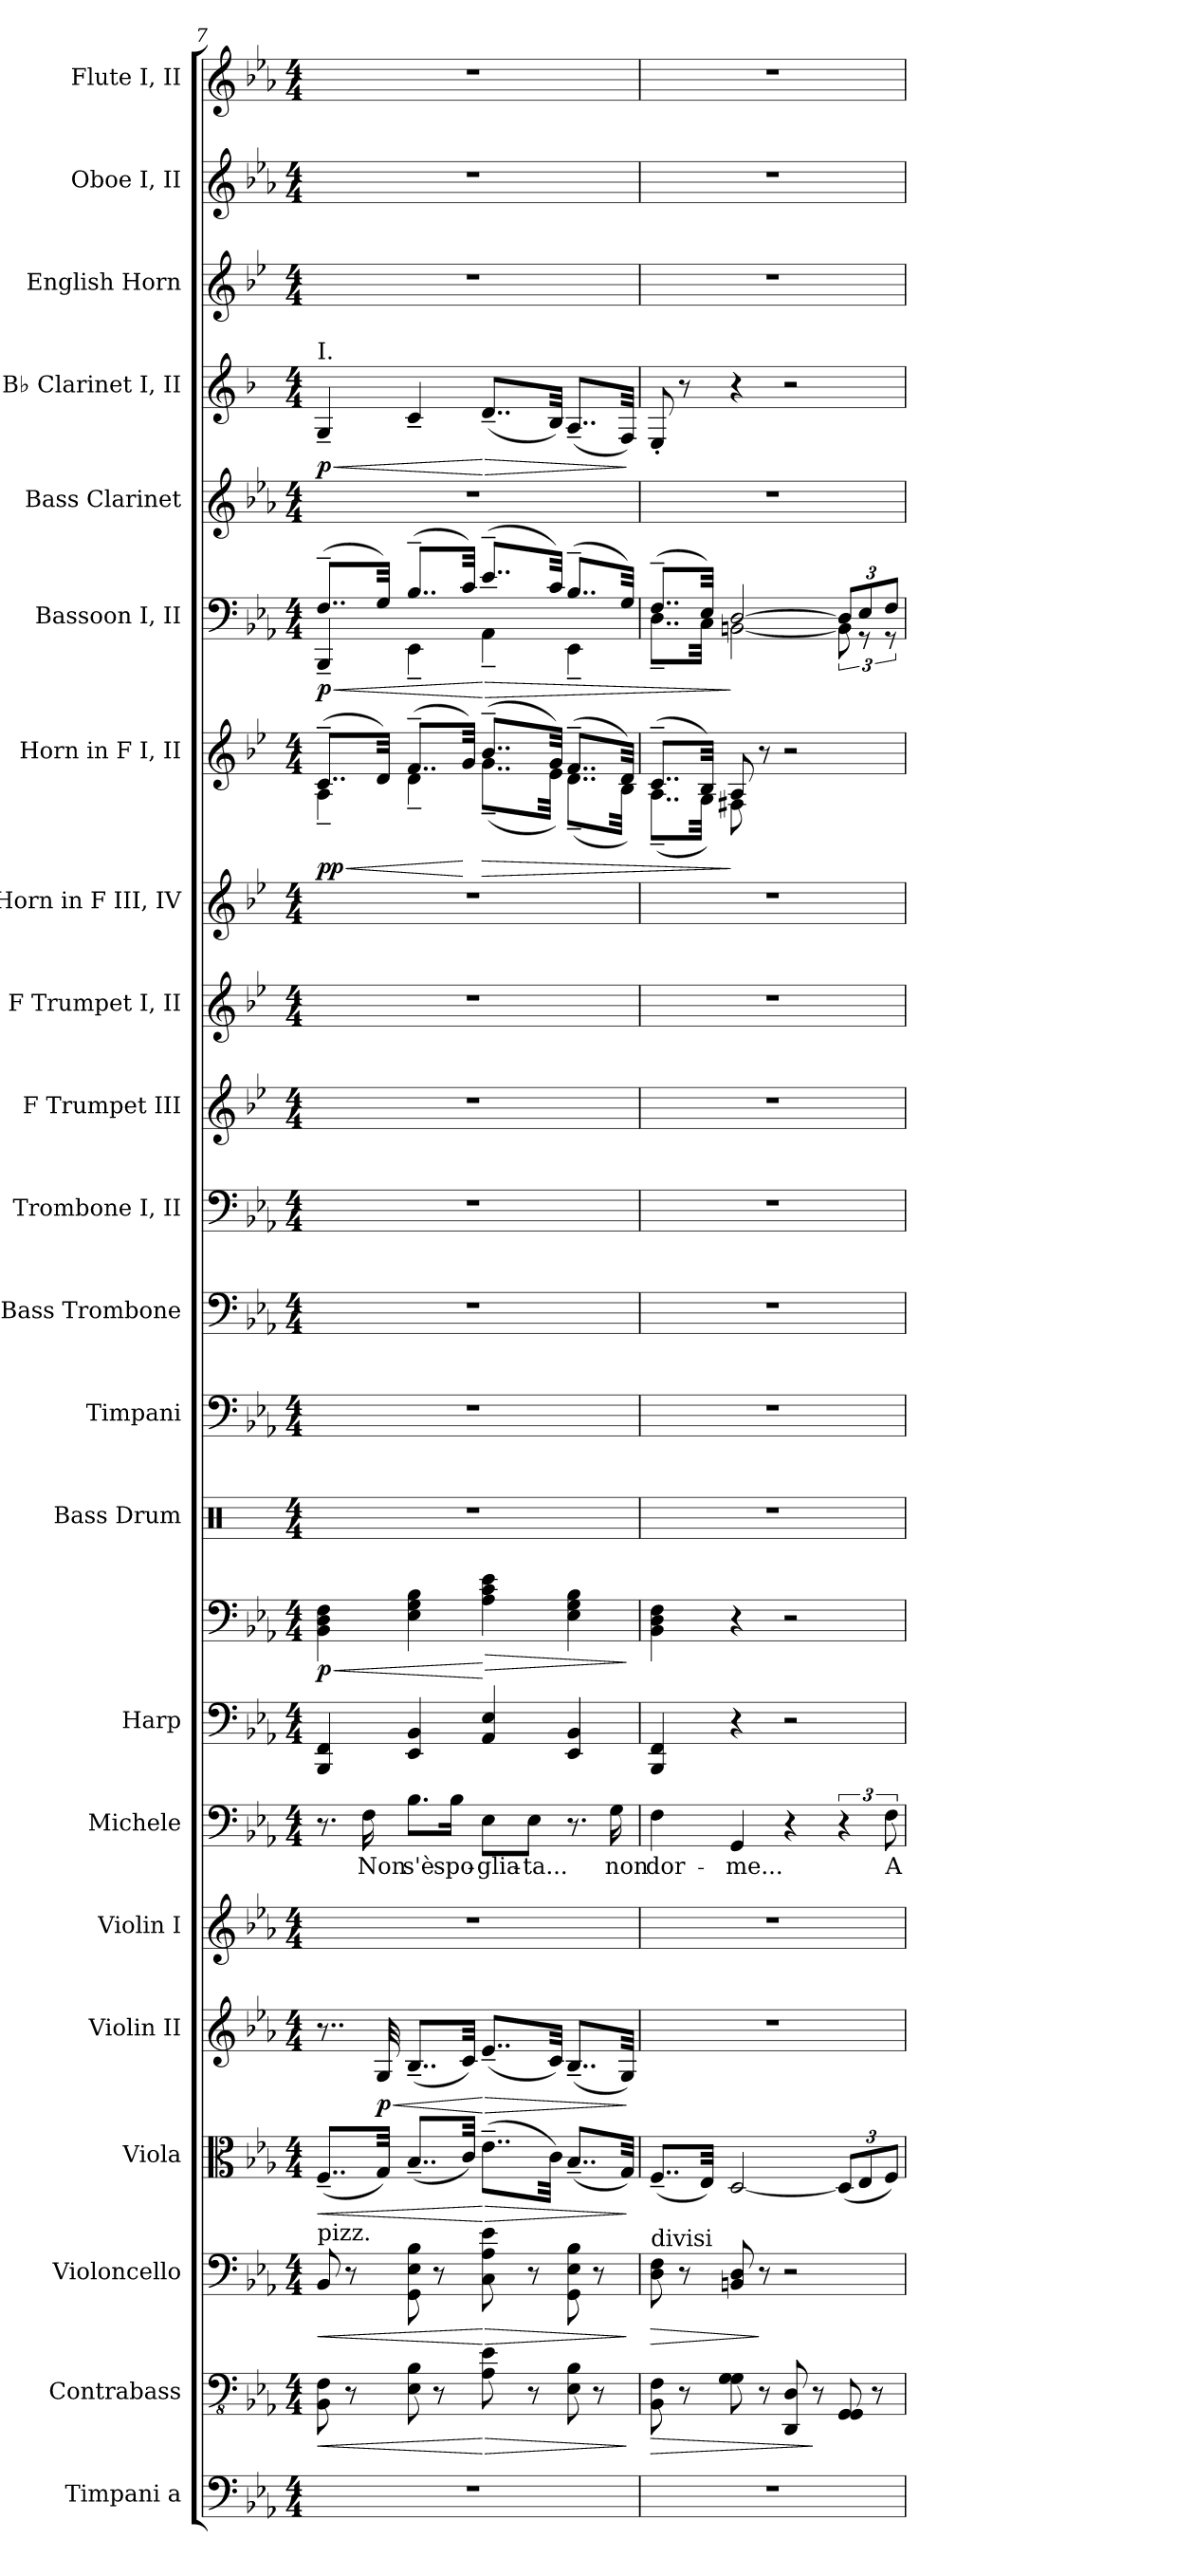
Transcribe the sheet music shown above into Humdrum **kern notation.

**kern	**kern	**dynam	**kern	**dynam	**kern	**dynam	**kern	**dynam	**kern	**kern	**text	**kern	**kern	**dynam	**kern	**kern	**kern	**kern	**kern	**kern	**kern	**kern	**dynam	**kern	**dynam	**kern	**kern	**dynam	**kern	**kern	**kern
*part22	*part21	*part21	*part20	*part20	*part19	*part19	*part18	*part18	*part17	*part16	*part16	*part15	*part15	*part15	*part14	*part13	*part12	*part11	*part10	*part9	*part8	*part7	*part7	*part6	*part6	*part5	*part4	*part4	*part3	*part2	*part1
*staff23	*staff22	*staff22	*staff21	*staff21	*staff20	*staff20	*staff19	*staff19	*staff18	*staff17	*staff17	*staff16	*staff15	*staff15/16	*staff14	*staff13	*staff12	*staff11	*staff10	*staff9	*staff8	*staff7	*staff7	*staff6	*staff6	*staff5	*staff4	*staff4	*staff3	*staff2	*staff1
*I"Timpani a	*I"Contrabass	*	*I"Violoncello	*	*I"Viola	*	*I"Violin II	*	*I"Violin I	*I"Michele	*	*I"Harp	*	*	*I"Bass Drum	*I"Timpani	*I"Bass Trombone	*I"Trombone I, II	*I"F Trumpet III	*I"F Trumpet I, II	*I"Horn in F III, IV	*I"Horn in F I, II	*	*I"Bassoon I, II	*	*I"Bass Clarinet	*I"B♭ Clarinet I, II	*	*I"English Horn	*I"Oboe I, II	*I"Flute I, II
*I'Timp. a	*I'Cb.	*	*I'Vc.	*	*I'Vla.	*	*I'Vln. II	*	*I'Vln. I	*I'M.	*	*I'Hrp.	*	*	*I'B. Dr.	*I'Timp.	*I'B. Tbn.	*I'Tbn. I, II	*I'F Tpt. III	*I'F Tpt. I, II	*	*	*	*I'Bsn. I, II	*	*I'B. Cl.	*I'B♭ Cl. I, II	*	*I'E. Hn.	*I'Ob. I, II	*I'Fl. I, II
*clefF4	*clefFv4	*	*clefF4	*	*clefC3	*	*clefG2	*	*clefG2	*clefF4	*	*clefF4	*clefF4	*	*clefX	*clefF4	*clefF4	*clefF4	*clefG2	*clefG2	*clefG2	*clefG2	*	*clefF4	*	*clefG2	*clefG2	*	*clefG2	*clefG2	*clefG2
*	*	*	*	*	*	*	*	*	*	*	*	*	*	*	*	*	*	*	*ITrd-3c-5	*ITrd-3c-5	*ITrd4c7	*ITrd4c7	*	*	*	*ITrd8c14	*ITrd1c2	*	*ITrd4c7	*	*
*k[b-e-a-]	*k[b-e-a-]	*	*k[b-e-a-]	*	*k[b-e-a-]	*	*k[b-e-a-]	*	*k[b-e-a-]	*k[b-e-a-]	*	*k[b-e-a-]	*k[b-e-a-]	*	*k[]	*k[b-e-a-]	*k[b-e-a-]	*k[b-e-a-]	*k[b-e-a-]	*k[b-e-a-]	*k[b-e-a-]	*k[b-e-a-]	*	*k[b-e-a-]	*	*k[b-e-a-]	*k[b-e-a-]	*	*k[b-e-a-]	*k[b-e-a-]	*k[b-e-a-]
*M4/4	*M4/4	*	*M4/4	*	*M4/4	*	*M4/4	*	*M4/4	*M4/4	*	*M4/4	*M4/4	*	*M4/4	*M4/4	*M4/4	*M4/4	*M4/4	*M4/4	*M4/4	*M4/4	*	*M4/4	*	*M4/4	*M4/4	*	*M4/4	*M4/4	*M4/4
=7	=7	=7	=7	=7	=7	=7	=7	=7	=7	=7	=7	=7	=7	=7	=7	=7	=7	=7	=7	=7	=7	=7	=7	=7	=7	=7	=7	=7	=7	=7	=7
!	!	!	!	!	!	!	!	!	!	!	!	!	!	!	!	!	!	!	!	!	!	!	!	!	!	!	!LO:TX:a:t=I.	!	!	!	!
!	!	!	!	!	!	!	!	!	!	!	!	!	!	!	!	!	!	!	!	!	!	!LO:TX:a:t=con sordina	!	!	!	!	!	!	!	!	!
!	!	!	!LO:TX:a:t=pizz.	!	!	!	!	!	!	!	!	!	!	!	!	!	!	!	!	!	!	!	!	!	!	!	!	!	!	!	!
!	!	!LO:HP:b	!	!LO:HP:b	!	!LO:HP:b	!	!	!	!	!	!	!	!LO:HP:b	!	!	!	!	!	!	!	!	!LO:HP:b	!	!LO:HP:b	!	!	!LO:HP:b	!	!	!
*	*	*	*	*	*	*	*	*	*	*	*	*	*	*	*	*	*	*	*	*	*	*^	*	*^	*	*	*	*	*	*	*
!	!	!	!	!	!	!	!	!	!	!	!	!	!	!LO:DY:n=1:b	!	!	!	!	!	!	!	!	!	!LO:DY:n=1:b	!	!	!LO:DY:n=1:b	!	!	!LO:DY:n=1:b	!	!	!
1r	8BBB-\ 8FF\	<	8BB-/	<	(8..F~/L	<	8..r	.	1r	8.r	.	4BBB-/ 4FF/	4BB-\ 4D\ 4F\	< p	1r	1r	1r	1r	1r	1r	1r	(8..F~/L	4D~\	< pp	(8..F~/L	4BBB-~/	< p	1r	4F~/	< p	1r	1r	1r
.	8r	.	8r	.	.	.	.	.	.	.	.	.	.	.	.	.	.	.	.	.	.	.	.	.	.	.	.	.	.	.	.	.	.
.	.	.	.	.	.	.	.	.	.	16F\	Non	.	.	.	.	.	.	.	.	.	.	.	.	.	.	.	.	.	.	.	.	.	.
!	!	!	!	!	!	!	!	!LO:HP:b	!	!	!	!	!	!	!	!	!	!	!	!	!	!	!	!	!	!	!	!	!	!	!	!	!
!	!	!	!	!	!	!	!	!LO:DY:n=1:b	!	!	!	!	!	!	!	!	!	!	!	!	!	!	!	!	!	!	!	!	!	!	!	!	!
.	.	.	.	.	32G/Jkk)	.	32G/	< p	.	.	.	.	.	.	.	.	.	.	.	.	.	32G/Jkk)	.	.	32G/Jkk)	.	.	.	.	.	.	.	.
.	8EE-\ 8BB-\	.	8GG\ 8E-\ 8B-\	.	(8..B-~/L	.	(8..B-~/L	.	.	8.B-\L	s'è	4EE-/ 4BB-/	4E-\ 4G\ 4B-\	.	.	.	.	.	.	.	.	(8..B-~/L	4G~\	.	(8..B-~/L	4EE-~\	.	.	4B-~/	.	.	.	.
.	8r	.	8r	.	.	.	.	.	.	.	.	.	.	.	.	.	.	.	.	.	.	.	.	.	.	.	.	.	.	.	.	.	.
.	.	.	.	.	.	.	.	.	.	16B-\Jk	spo-	.	.	.	.	.	.	.	.	.	.	.	.	.	.	.	.	.	.	.	.	.	.
.	.	.	.	.	32c/Jkk)	.	32c/Jkk)	.	.	.	.	.	.	.	.	.	.	.	.	.	.	32c/Jkk)	.	[	32c/Jkk)	.	.	.	.	.	.	.	.
!	!	!LO:HP:n=1:b	!	!LO:HP:n=1:b	!	!LO:HP:n=1:b	!	!LO:HP:n=1:b	!	!	!	!	!	!LO:HP:n=1:b	!	!	!	!	!	!	!	!	!	!LO:HP:b	!	!	!LO:HP:n=1:b	!	!	!LO:HP:n=1:b	!	!	!
.	8AA-\ 8E-\	[ >	8C\ 8A-\ 8e-\	[ >	(8..e-~\L	[ >	(8..e-~/L	[ >	.	8E-\L	-glia-	4AA-/ 4E-/	4A-\ 4c\ 4e-\	[ >	.	.	.	.	.	.	.	(8..e-~/L	(8..c~\L	>	(8..e-~/L	4AA-~\	[ >	.	(8..c~/L	[ >	.	.	.
.	8r	.	8r	.	.	.	.	.	.	8E-\J	-ta...	.	.	.	.	.	.	.	.	.	.	.	.	.	.	.	.	.	.	.	.	.	.
.	.	.	.	.	32c\Jkk)	.	32c/Jkk)	.	.	.	.	.	.	.	.	.	.	.	.	.	.	32c/Jkk)	32A-\Jkk)	.	32c/Jkk)	.	.	.	32A-/Jkk)	.	.	.	.
.	8EE-\ 8BB-\	.	8GG\ 8E-\ 8B-\	.	(8..B-~/L	.	(8..B-~/L	.	.	8.r	.	4EE-/ 4BB-/	4E-\ 4G\ 4B-\	.	.	.	.	.	.	.	.	(8..B-~/L	(8..G~\L	.	(8..B-~/L	4EE-~\	.	.	(8..G~/L	.	.	.	.
.	8r	.	8r	.	.	.	.	.	.	.	.	.	.	.	.	.	.	.	.	.	.	.	.	.	.	.	.	.	.	.	.	.	.
.	.	.	.	.	.	.	.	.	.	16G\	non	.	.	.	.	.	.	.	.	.	.	.	.	.	.	.	.	.	.	.	.	.	.
.	.	.	.	.	32G/Jkk)	.	32G/Jkk)	.	.	.	.	.	.	.	.	.	.	.	.	.	.	32G/Jkk)	32E-\Jkk)	.	32G/Jkk)	.	.	.	32E-/Jkk)	.	.	.	.
*	*	*	*	*	*	*	*	*	*	*	*	*	*	*	*	*	*	*	*	*	*	*v	*v	*	*	*	*	*	*	*	*	*	*
*	*	*	*	*	*	*	*	*	*	*	*	*	*	*	*	*	*	*	*	*	*	*	*	*v	*v	*	*	*	*	*	*	*
.	.	]	.	]	.	]	.	]	.	.	.	.	.	]	.	.	.	.	.	.	.	.	.	.	.	.	.	]	.	.	.
=8	=8	=8	=8	=8	=8	=8	=8	=8	=8	=8	=8	=8	=8	=8	=8	=8	=8	=8	=8	=8	=8	=8	=8	=8	=8	=8	=8	=8	=8	=8	=8
!	!	!	!LO:TX:a:t=divisi	!	!	!	!	!	!	!	!	!	!	!	!	!	!	!	!	!	!	!	!	!	!	!	!	!	!	!	!
!	!	!LO:HP:b	!	!LO:HP:b	!	!	!	!	!	!	!	!	!	!	!	!	!	!	!	!	!	!	!	!	!	!	!	!	!	!	!
*	*	*	*	*	*	*	*	*	*	*	*	*	*	*	*	*	*	*	*	*	*	*^	*	*^	*	*	*	*	*	*	*
1r	8BBB-\ 8FF\	>	8D\ 8F\	>	(8..F~/L	.	1r	.	1r	4F\	dor-	4BBB-/ 4FF/	4BB-\ 4D\ 4F\	.	1r	1r	1r	1r	1r	1r	1r	(8..F~/L	(8..D~\L	.	(8..F~/L	8..D~\L	.	1r	8D'/	.	1r	1r	1r
.	8r	.	8r	.	.	.	.	.	.	.	.	.	.	.	.	.	.	.	.	.	.	.	.	.	.	.	.	.	8r	.	.	.	.
.	.	.	.	.	32E-/Jkk)	.	.	.	.	.	.	.	.	.	.	.	.	.	.	.	.	32E-/Jkk)	32C\Jkk)	.	32E-/Jkk)	32C\Jkk	.	.	.	.	.	.	.
.	8GG\ 8GG\	.	8BBn/ 8D/	.	[2D/	.	.	.	.	4GG/	-me...	4r	4r	.	.	.	.	.	.	.	.	8D/	8BBn\	]	[2D/	[2BBn\	]	.	4r	.	.	.	.
.	8r	.	8r	]	.	.	.	.	.	.	.	.	.	.	.	.	.	.	.	.	.	8r	8ryy	.	.	.	.	.	.	.	.	.	.
.	8DDD/ 8DD/	.	2r	.	.	.	.	.	.	4r	.	2r	2r	.	.	.	.	.	.	.	.	2r	2ryy	.	.	.	.	.	2r	.	.	.	.
.	8r	]	.	.	.	.	.	.	.	.	.	.	.	.	.	.	.	.	.	.	.	.	.	.	.	.	.	.	.	.	.	.	.
*	*	*	*	*	*Xbrackettup	*	*	*	*	*	*	*	*	*	*	*	*	*	*	*	*	*	*	*	*Xbrackettup	*brackettup	*	*	*	*	*	*	*
.	8GGG/ 8GGG/	.	.	.	(12D/L]	.	.	.	.	6r	.	.	.	.	.	.	.	.	.	.	.	.	.	.	12D/L]	12BB\]	.	.	.	.	.	.	.
.	.	.	.	.	12E-/	.	.	.	.	.	.	.	.	.	.	.	.	.	.	.	.	.	.	.	12E-/	12r	.	.	.	.	.	.	.
.	8r	.	.	.	.	.	.	.	.	.	.	.	.	.	.	.	.	.	.	.	.	.	.	.	.	.	.	.	.	.	.	.	.
.	.	.	.	.	12F/J)	.	.	.	.	12F\	A-	.	.	.	.	.	.	.	.	.	.	.	.	.	12F/J	12r	.	.	.	.	.	.	.
*	*	*	*	*	*	*	*	*	*	*	*	*	*	*	*	*	*	*	*	*	*	*v	*v	*	*	*	*	*	*	*	*	*	*
*	*	*	*	*	*	*	*	*	*	*	*	*	*	*	*	*	*	*	*	*	*	*	*	*v	*v	*	*	*	*	*	*	*
=	=	=	=	=	=	=	=	=	=	=	=	=	=	=	=	=	=	=	=	=	=	=	=	=	=	=	=	=	=	=	=
*-	*-	*-	*-	*-	*-	*-	*-	*-	*-	*-	*-	*-	*-	*-	*-	*-	*-	*-	*-	*-	*-	*-	*-	*-	*-	*-	*-	*-	*-	*-	*-
